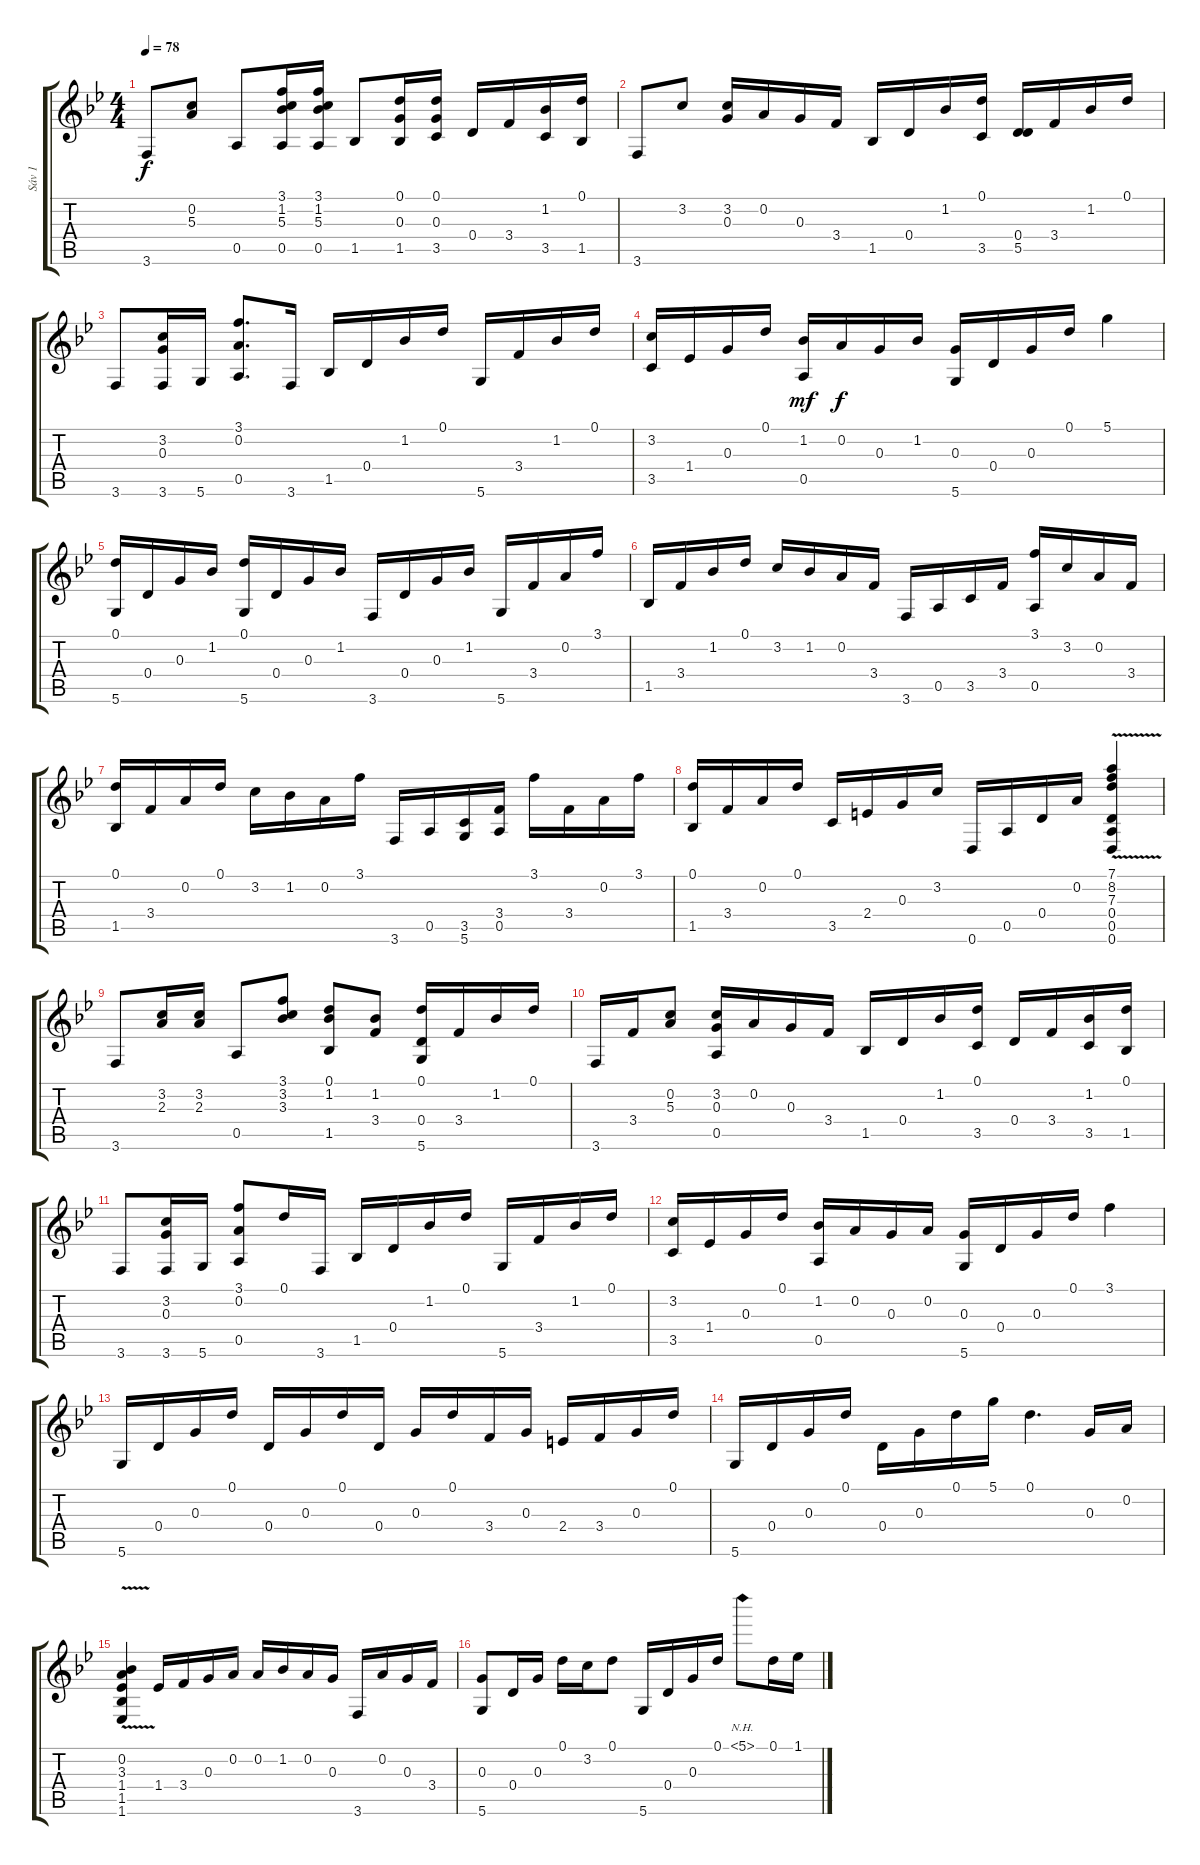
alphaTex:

\track ("Sáv 1" "Sáv 1") {instrument acousticguitarsteel}
\staff {score tabs}
\tuning (D4 A3 G3 D3 A2 D2) {hide}
\ts (4 4)
\tempo 78
\clef g2
\ks bb
3.6.8{dy f} (0.2 5.3).8 0.5.8 (3.1 1.2 5.3 0.5).16 (3.1 1.2 5.3 0.5).16 1.5.8 (0.1 0.3 1.5).16 (0.1 0.3 3.5).16 0.4.16 3.4.16 (1.2 3.5).16 (0.1 1.5).16 |
3.6.8 3.2.8 (3.2 0.3).16 0.2.16 0.3.16 3.4.16 1.5.16 0.4.16 1.2.16 (0.1 3.5).16 (0.4 5.5).16 3.4.16 1.2.16 0.1.16 |
3.6.8 (3.2 0.3 3.6).16 5.6.16 (3.1 0.2 0.5).8{d} 3.6.16 1.5.16 0.4.16 1.2.16 0.1.16 5.6.16 3.4.16 1.2.16 0.1.16 |
(3.2 3.5).16 1.4.16 0.3.16 0.1.16 (1.2 0.5).16{dy mf} 0.2.16{dy f} 0.3.16 1.2.16 (0.3 5.6).16 0.4.16 0.3.16 0.1.16 5.1.4 |
(0.1 5.6).16 0.4.16 0.3.16 1.2.16 (0.1 5.6).16 0.4.16 0.3.16 1.2.16 3.6.16 0.4.16 0.3.16 1.2.16 5.6.16 3.4.16 0.2.16 3.1.16 |
1.5.16 3.4.16 1.2.16 0.1.16 3.2.16 1.2.16 0.2.16 3.4.16 3.6.16 0.5.16 3.5.16 3.4.16 (3.1 0.5).16 3.2.16 0.2.16 3.4.16 |
(0.1 1.5).16 3.4.16 0.2.16 0.1.16 3.2.16 1.2.16 0.2.16 3.1.16 3.6.16 0.5.16 (3.5 5.6).16 (3.4 0.5).16 3.1.16 3.4.16 0.2.16 3.1.16 |
(0.1 1.5).16 3.4.16 0.2.16 0.1.16 3.5.16 2.4.16 0.3.16 3.2.16 0.6.16 0.5.16 0.4.16 0.2.16 (7.1{v} 8.2{v} 7.3{v} 0.4 0.5 0.6).4 |
3.6.8 (3.2 2.3).16 (3.2 2.3).16 0.5.8 (3.1 3.2 3.3).8 (0.1 1.2 1.5).8 (1.2 3.4).8 (0.1 0.4 5.6).16 3.4.16 1.2.16 0.1.16 |
3.6.16 3.4.16 (0.2 5.3).8 (3.2 0.3 0.5).16 0.2.16 0.3.16 3.4.16 1.5.16 0.4.16 1.2.16 (0.1 3.5).16 0.4.16 3.4.16 (1.2 3.5).16 (0.1 1.5).16 |
3.6.8 (3.2 0.3 3.6).16 5.6.16 (3.1 0.2 0.5).8 0.1.16 3.6.16 1.5.16 0.4.16 1.2.16 0.1.16 5.6.16 3.4.16 1.2.16 0.1.16 |
(3.2 3.5).16 1.4.16 0.3.16 0.1.16 (1.2 0.5).16 0.2.16 0.3.16 0.2.16 (0.3 5.6).16 0.4.16 0.3.16 0.1.16 3.1.4 |
5.6.16 0.4.16 0.3.16 0.1.16 0.4.16 0.3.16 0.1.16 0.4.16 0.3.16 0.1.16 3.4.16 0.3.16 2.4.16 3.4.16 0.3.16 0.1.16 |
5.6.16 0.4.16 0.3.16 0.1.16 0.4.16 0.3.16 0.1.16 5.1.16 0.1.4{d} 0.3.16 0.2.16 |
(0.2 3.3{v} 1.4{v} 1.5{v} 1.6{v}).4 1.4.16 3.4.16 0.3.16 0.2.16 0.2.16 1.2.16 0.2.16 0.3.16 3.6.16 0.2.16 0.3.16 3.4.16 |
(0.3 5.6).8 0.4.16 0.3.16 0.1.16 3.2.16 0.1.8 5.6.16 0.4.16 0.3.16 0.1.16 5.1{nh}.8 0.1.16 1.1.16
